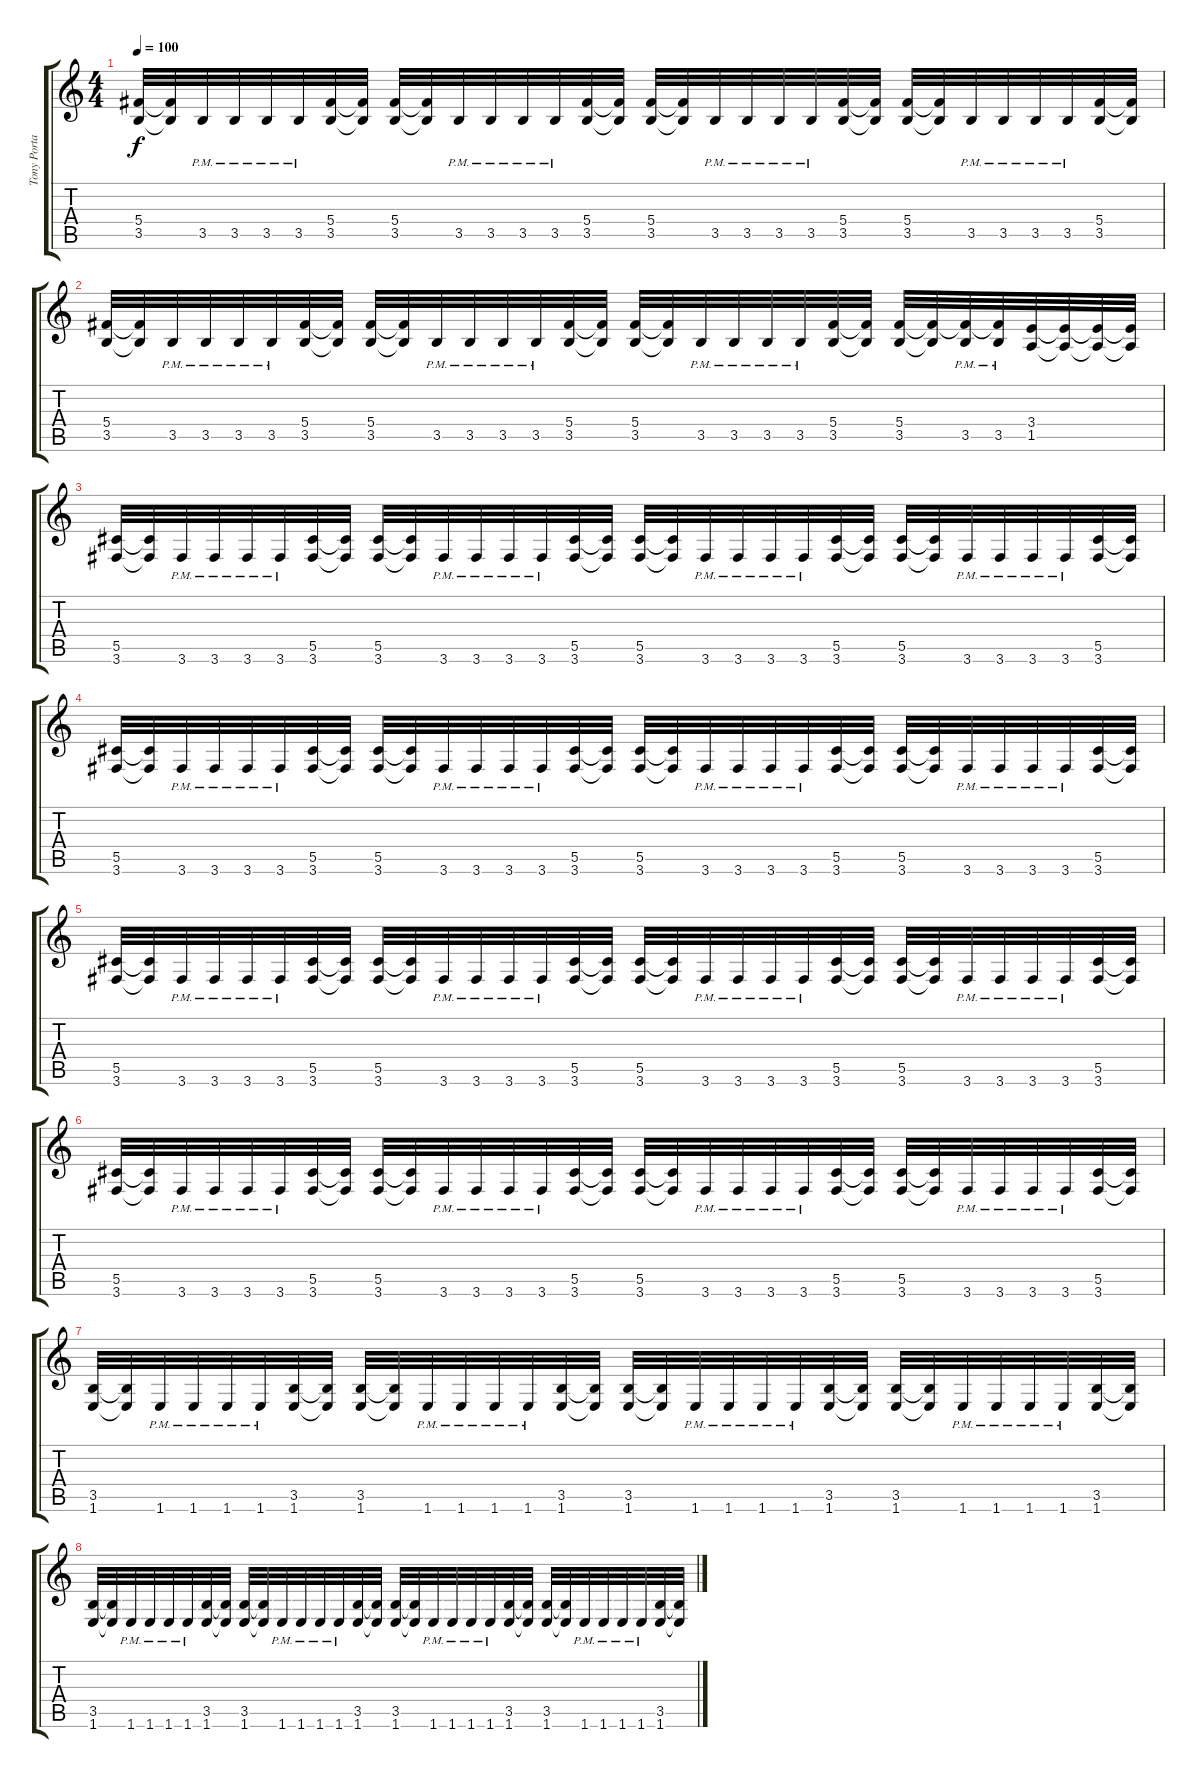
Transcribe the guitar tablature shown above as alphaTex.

\track ("Tony Portaro" "Tony Porta") {instrument overdrivenguitar}
\staff {score tabs}
\tuning (Eb4 Bb3 Gb3 Db3 Ab2 Eb2) {hide}
\ts (4 4)
\tempo 100
\clef g2
\ks c
(5.4 3.5).32{dy f} (5.4{t} 3.5{t}).32 3.5{pm}.32 3.5{pm}.32 3.5{pm}.32 3.5{pm}.32 (5.4 3.5).32 (5.4{t} 3.5{t}).32 (5.4 3.5).32 (5.4{t} 3.5{t}).32 3.5{pm}.32 3.5{pm}.32 3.5{pm}.32 3.5{pm}.32 (5.4 3.5).32 (5.4{t} 3.5{t}).32 (5.4 3.5).32 (5.4{t} 3.5{t}).32 3.5{pm}.32 3.5{pm}.32 3.5{pm}.32 3.5{pm}.32 (5.4 3.5).32 (5.4{t} 3.5{t}).32 (5.4 3.5).32 (5.4{t} 3.5{t}).32 3.5{pm}.32 3.5{pm}.32 3.5{pm}.32 3.5{pm}.32 (5.4 3.5).32 (5.4{t} 3.5{t}).32 |
(5.4 3.5).32 (5.4{t} 3.5{t}).32 3.5{pm}.32 3.5{pm}.32 3.5{pm}.32 3.5{pm}.32 (5.4 3.5).32 (5.4{t} 3.5{t}).32 (5.4 3.5).32 (5.4{t} 3.5{t}).32 3.5{pm}.32 3.5{pm}.32 3.5{pm}.32 3.5{pm}.32 (5.4 3.5).32 (5.4{t} 3.5{t}).32 (5.4 3.5).32 (5.4{t} 3.5{t}).32 3.5{pm}.32 3.5{pm}.32 3.5{pm}.32 3.5{pm}.32 (5.4 3.5).32 (5.4{t} 3.5{t}).32 (5.4 3.5).32 (5.4{t} 3.5{t}).32 (5.4{t} 3.5{pm}).32 (5.4{t} 3.5{pm}).32 (3.4 1.5).32 (3.4{t} 1.5{t}).32 (3.4{t} 1.5{t}).32 (3.4{t} 1.5{t}).32 |
(5.5 3.6).32 (5.5{t} 3.6{t}).32 3.6{pm}.32 3.6{pm}.32 3.6{pm}.32 3.6{pm}.32 (5.5 3.6).32 (5.5{t} 3.6{t}).32 (5.5 3.6).32 (5.5{t} 3.6{t}).32 3.6{pm}.32 3.6{pm}.32 3.6{pm}.32 3.6{pm}.32 (5.5 3.6).32 (5.5{t} 3.6{t}).32 (5.5 3.6).32 (5.5{t} 3.6{t}).32 3.6{pm}.32 3.6{pm}.32 3.6{pm}.32 3.6{pm}.32 (5.5 3.6).32 (5.5{t} 3.6{t}).32 (5.5 3.6).32 (5.5{t} 3.6{t}).32 3.6{pm}.32 3.6{pm}.32 3.6{pm}.32 3.6{pm}.32 (5.5 3.6).32 (5.5{t} 3.6{t}).32 |
(5.5 3.6).32 (5.5{t} 3.6{t}).32 3.6{pm}.32 3.6{pm}.32 3.6{pm}.32 3.6{pm}.32 (5.5 3.6).32 (5.5{t} 3.6{t}).32 (5.5 3.6).32 (5.5{t} 3.6{t}).32 3.6{pm}.32 3.6{pm}.32 3.6{pm}.32 3.6{pm}.32 (5.5 3.6).32 (5.5{t} 3.6{t}).32 (5.5 3.6).32 (5.5{t} 3.6{t}).32 3.6{pm}.32 3.6{pm}.32 3.6{pm}.32 3.6{pm}.32 (5.5 3.6).32 (5.5{t} 3.6{t}).32 (5.5 3.6).32 (5.5{t} 3.6{t}).32 3.6{pm}.32 3.6{pm}.32 3.6{pm}.32 3.6{pm}.32 (5.5 3.6).32 (5.5{t} 3.6{t}).32 |
(5.5 3.6).32 (5.5{t} 3.6{t}).32 3.6{pm}.32 3.6{pm}.32 3.6{pm}.32 3.6{pm}.32 (5.5 3.6).32 (5.5{t} 3.6{t}).32 (5.5 3.6).32 (5.5{t} 3.6{t}).32 3.6{pm}.32 3.6{pm}.32 3.6{pm}.32 3.6{pm}.32 (5.5 3.6).32 (5.5{t} 3.6{t}).32 (5.5 3.6).32 (5.5{t} 3.6{t}).32 3.6{pm}.32 3.6{pm}.32 3.6{pm}.32 3.6{pm}.32 (5.5 3.6).32 (5.5{t} 3.6{t}).32 (5.5 3.6).32 (5.5{t} 3.6{t}).32 3.6{pm}.32 3.6{pm}.32 3.6{pm}.32 3.6{pm}.32 (5.5 3.6).32 (5.5{t} 3.6{t}).32 |
(5.5 3.6).32 (5.5{t} 3.6{t}).32 3.6{pm}.32 3.6{pm}.32 3.6{pm}.32 3.6{pm}.32 (5.5 3.6).32 (5.5{t} 3.6{t}).32 (5.5 3.6).32 (5.5{t} 3.6{t}).32 3.6{pm}.32 3.6{pm}.32 3.6{pm}.32 3.6{pm}.32 (5.5 3.6).32 (5.5{t} 3.6{t}).32 (5.5 3.6).32 (5.5{t} 3.6{t}).32 3.6{pm}.32 3.6{pm}.32 3.6{pm}.32 3.6{pm}.32 (5.5 3.6).32 (5.5{t} 3.6{t}).32 (5.5 3.6).32 (5.5{t} 3.6{t}).32 3.6{pm}.32 3.6{pm}.32 3.6{pm}.32 3.6{pm}.32 (5.5 3.6).32 (5.5{t} 3.6{t}).32 |
(3.5 1.6).32 (3.5{t} 1.6{t}).32 1.6{pm}.32 1.6{pm}.32 1.6{pm}.32 1.6{pm}.32 (3.5 1.6).32 (3.5{t} 1.6{t}).32 (3.5 1.6).32 (3.5{t} 1.6{t}).32 1.6{pm}.32 1.6{pm}.32 1.6{pm}.32 1.6{pm}.32 (3.5 1.6).32 (3.5{t} 1.6{t}).32 (3.5 1.6).32 (3.5{t} 1.6{t}).32 1.6{pm}.32 1.6{pm}.32 1.6{pm}.32 1.6{pm}.32 (3.5 1.6).32 (3.5{t} 1.6{t}).32 (3.5 1.6).32 (3.5{t} 1.6{t}).32 1.6{pm}.32 1.6{pm}.32 1.6{pm}.32 1.6{pm}.32 (3.5 1.6).32 (3.5{t} 1.6{t}).32 |
(3.5 1.6).32 (3.5{t} 1.6{t}).32 1.6{pm}.32 1.6{pm}.32 1.6{pm}.32 1.6{pm}.32 (3.5 1.6).32 (3.5{t} 1.6{t}).32 (3.5 1.6).32 (3.5{t} 1.6{t}).32 1.6{pm}.32 1.6{pm}.32 1.6{pm}.32 1.6{pm}.32 (3.5 1.6).32 (3.5{t} 1.6{t}).32 (3.5 1.6).32 (3.5{t} 1.6{t}).32 1.6{pm}.32 1.6{pm}.32 1.6{pm}.32 1.6{pm}.32 (3.5 1.6).32 (3.5{t} 1.6{t}).32 (3.5 1.6).32 (3.5{t} 1.6{t}).32 1.6{pm}.32 1.6{pm}.32 1.6{pm}.32 1.6{pm}.32 (3.5 1.6).32 (3.5{t} 1.6{t}).32
